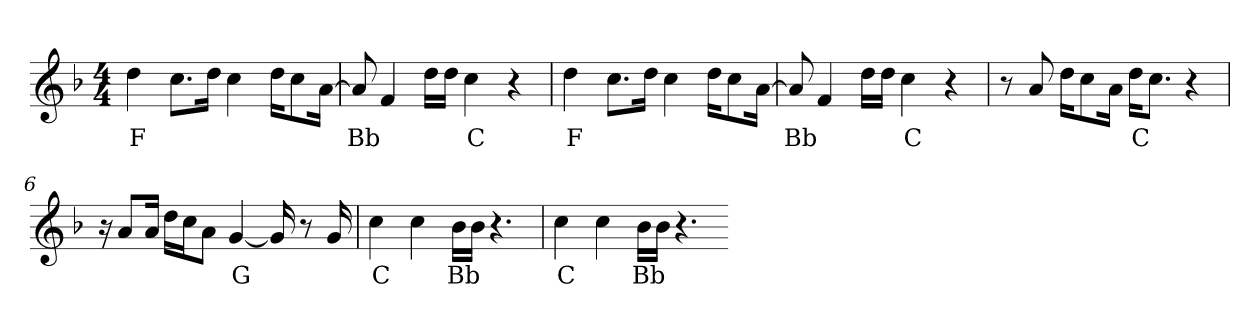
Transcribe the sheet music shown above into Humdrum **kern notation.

**kern	**text
*part1	*part1
*staff1	*staff1
*clefG2	*
*k[b-]	*
*M4/4	*
=1	=1
4dd	F
8.cc\L	.
16dd\Jk	.
4cc	.
16dd\KL	.
8cc\	.
[16a\Jk	.
=2	=2
8a]	Bb
4f	.
16dd\LL	.
16dd\JJ	.
4cc	C
4r	.
=3	=3
4dd	F
8.cc\L	.
16dd\Jk	.
4cc	.
16dd\KL	.
8cc\	.
[16a\Jk	.
=4	=4
8a]	Bb
4f	.
16dd\LL	.
16dd\JJ	.
4cc	C
4r	.
=5	=5
8r	.
8a	.
16dd\KL	.
8cc\	.
16a\Jk	.
16dd\KL	C
8.cc\J	.
4r	.
=6	=6
16r	.
8a/L	.
16a/Jk	.
16dd\LL	.
16cc\J	.
8a\J	.
[4g	G
16g]	.
8r	.
16g	.
=7	=7
4cc	C
4cc	.
16b-\LL	Bb
16b-\JJ	.
4.r	.
=8	=8
4cc	C
4cc	.
16b-\LL	Bb
16b-\JJ	.
4.r	.
=-	=-
*-	*-
